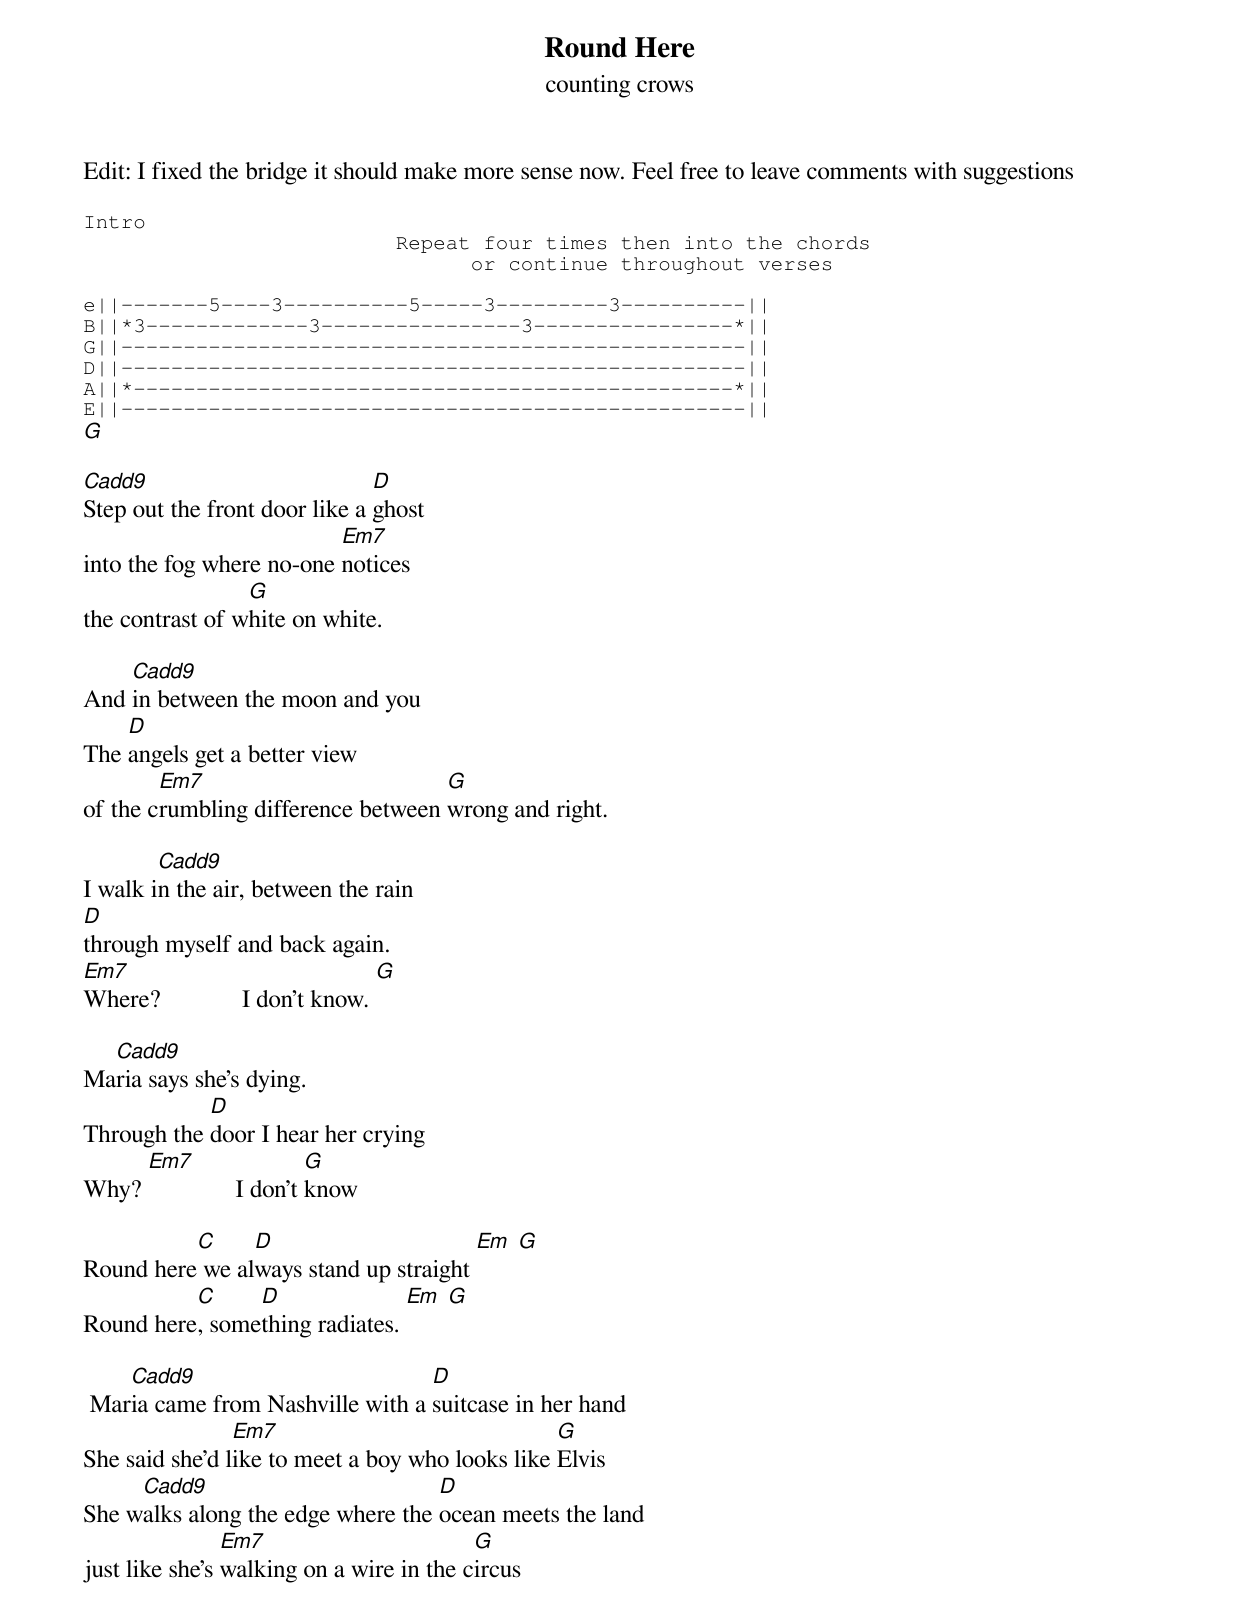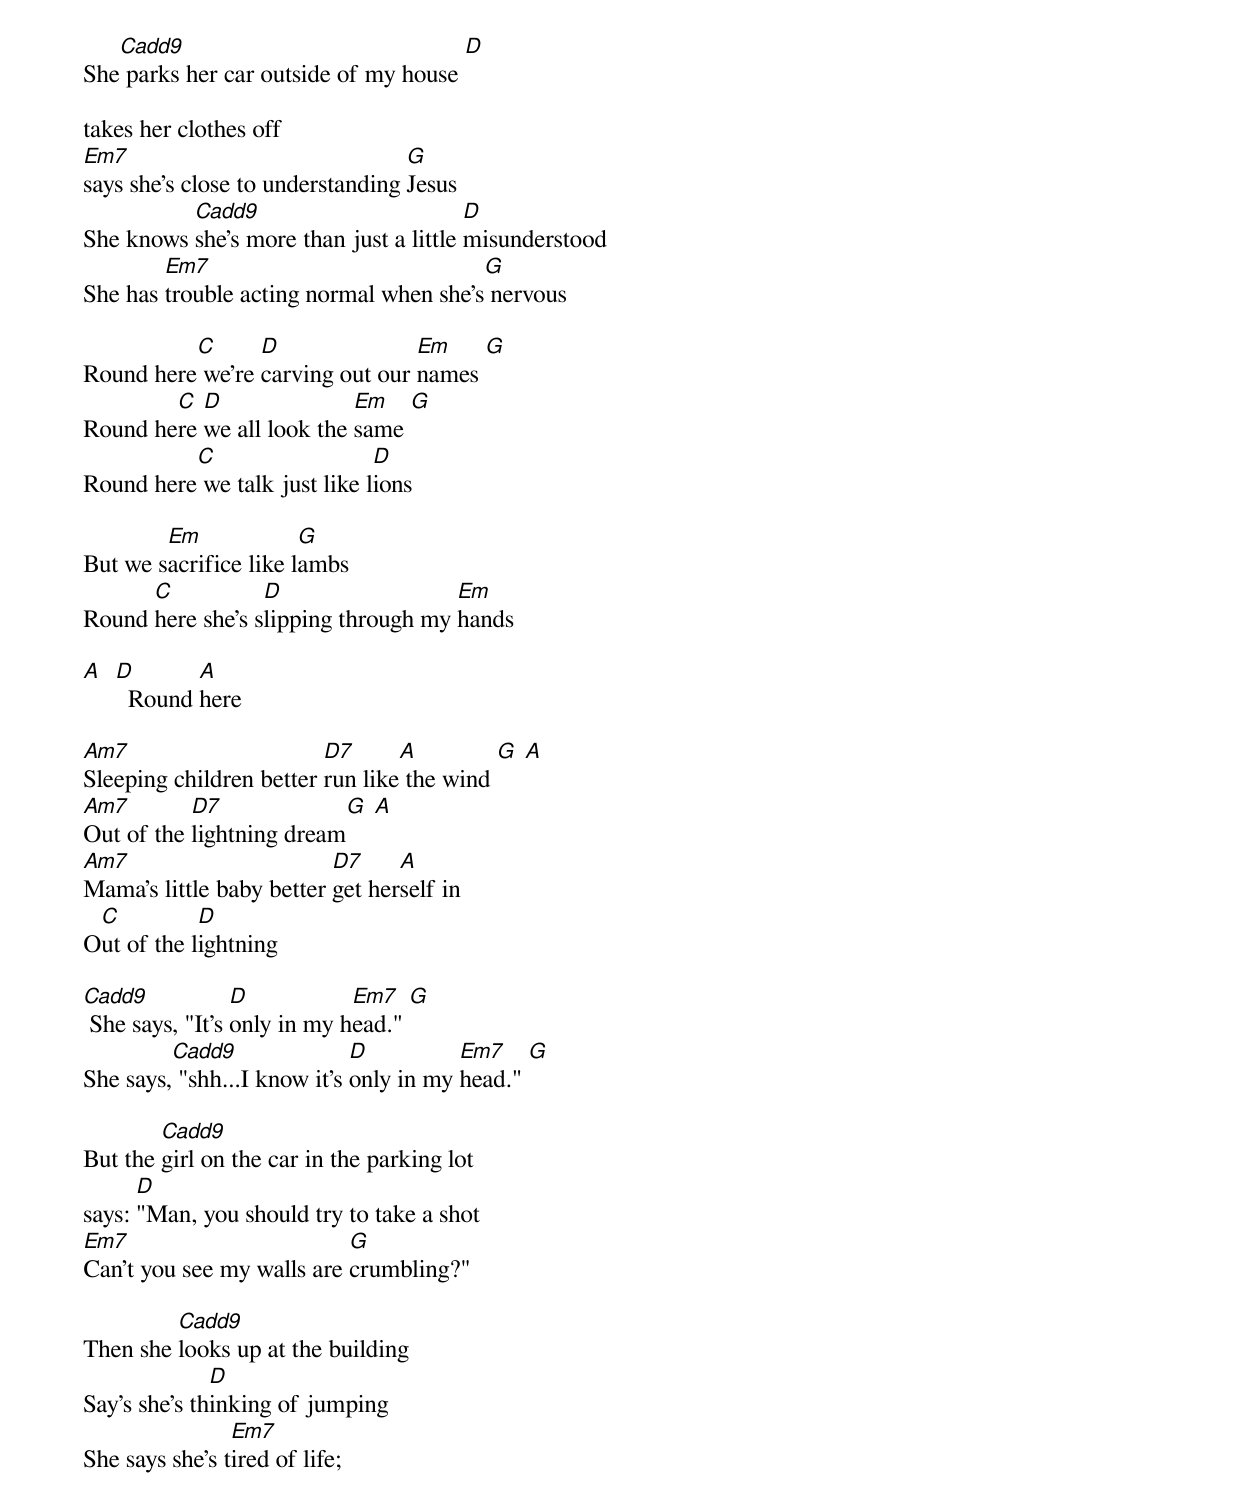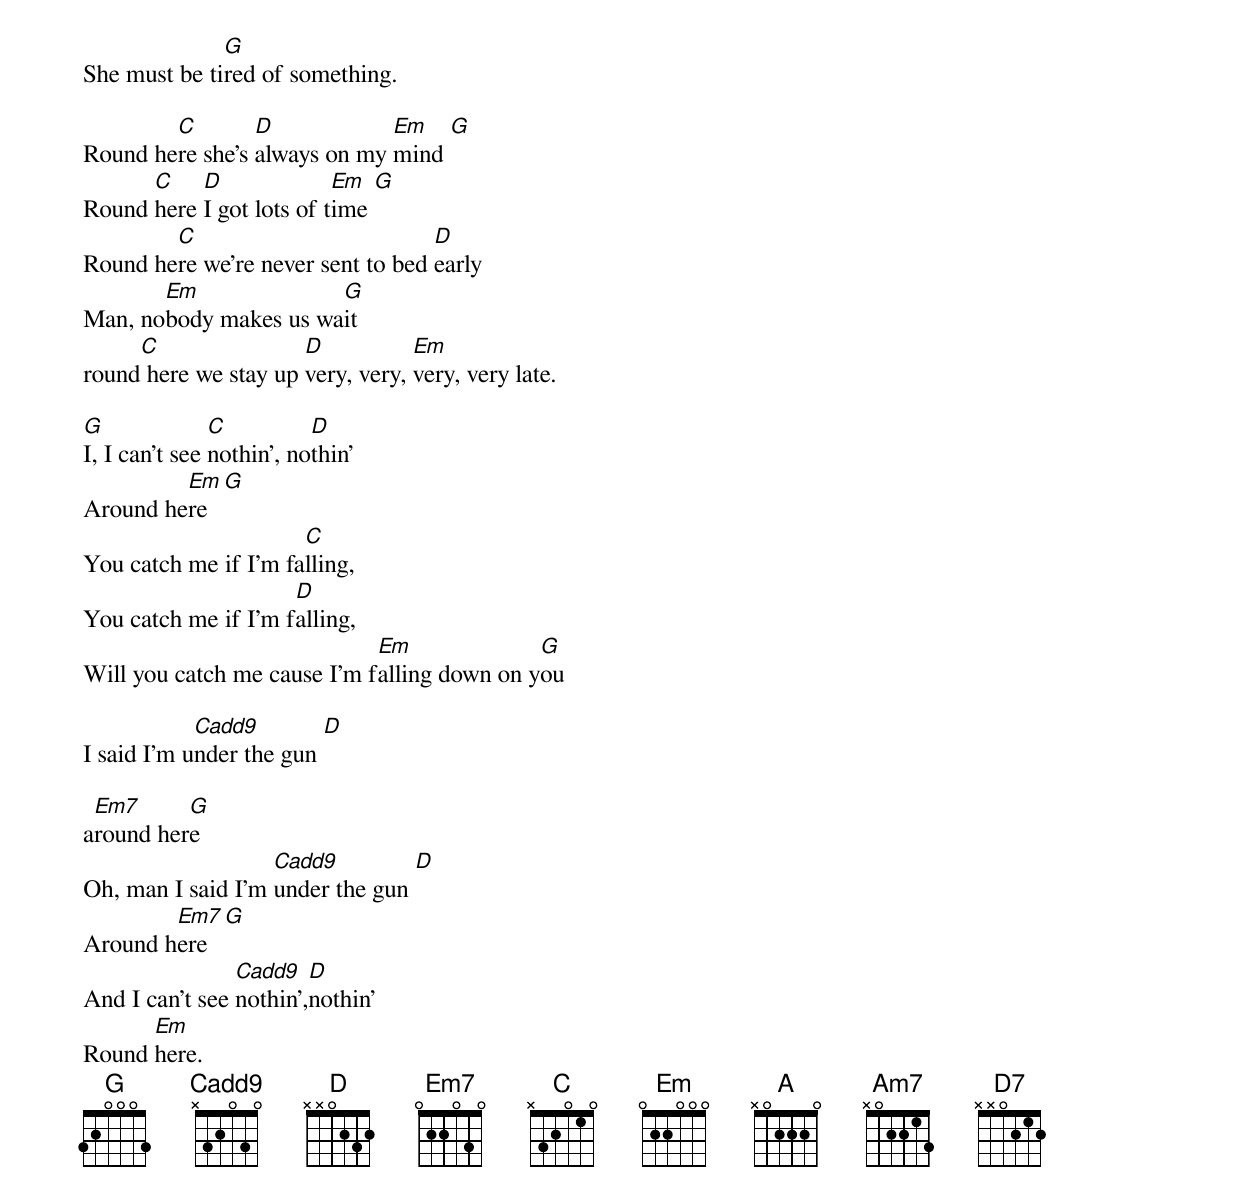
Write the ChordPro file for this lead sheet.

{title: Round Here}
{subtitle: counting crows}


Edit: I fixed the bridge it should make more sense now. Feel free to leave comments with suggestions

{sot}
Intro
                         Repeat four times then into the chords
                               or continue throughout verses

e||-------5----3----------5-----3---------3----------||
B||*3-------------3----------------3----------------*||
G||--------------------------------------------------||
D||--------------------------------------------------||
A||*------------------------------------------------*||
E||--------------------------------------------------||
{eot}
[G]

[Cadd9]Step out the front door like a [D]ghost
into the fog where no-one [Em7]notices
the contrast of w[G]hite on white.

And [Cadd9]in between the moon and you
The [D]angels get a better view
of the c[Em7]rumbling difference between [G]wrong and right.

I walk i[Cadd9]n the air, between the rain
[D]through myself and back again.
[Em7]Where?             I don't know. [G]

Ma[Cadd9]ria says she's dying.
Through the [D]door I hear her crying
Why? [Em7]              I don't [G]know

Round here[C] we al[D]ways stand up straight [Em] [G]
Round here[C], some[D]thing radiates. [Em] [G]

 Mar[Cadd9]ia came from Nashville with a [D]suitcase in her hand
She said she'd l[Em7]ike to meet a boy who looks like [G]Elvis
She w[Cadd9]alks along the edge where the [D]ocean meets the land
just like she's [Em7]walking on a wire in the c[G]ircus

She[Cadd9] parks her car outside of my house [D]

takes her clothes off
[Em7]says she's close to understanding [G]Jesus
She knows [Cadd9]she's more than just a little [D]misunderstood
She has [Em7]trouble acting normal when she's[G] nervous

Round here[C] we're [D]carving out our [Em]names [G]
Round he[C]re [D]we all look the [Em]same [G]
Round here[C] we talk just like l[D]ions

But we s[Em]acrifice like l[G]ambs
Round [C]here she's s[D]lipping through my [Em]hands

[A]  [D]  Round [A]here

[Am7]Sleeping children better [D7]run like[A] the wind [G] [A]
[Am7]Out of the [D7]lightning dream[G] [A]
[Am7]Mama's little baby better [D7]get her[A]self in
O[C]ut of the l[D]ightning

[Cadd9] She says, "It's [D]only in my h[Em7]ead." [G]
She says,[Cadd9] "shh...I know it's [D]only in my [Em7]head." [G]

But the [Cadd9]girl on the car in the parking lot
says: [D]"Man, you should try to take a shot
[Em7]Can't you see my walls are [G]crumbling?"

Then she [Cadd9]looks up at the building
Say's she's th[D]inking of jumping
She says she's t[Em7]ired of life;

She must be ti[G]red of something.

Round he[C]re she's [D]always on my [Em]mind [G]
Round [C]here [D]I got lots of t[Em]ime [G]
Round he[C]re we're never sent to bed [D]early
Man, no[Em]body makes us wa[G]it
round[C] here we stay up [D]very, very, [Em]very, very late.

[G]I, I can't see [C]nothin', no[D]thin'
Around he[Em]re [G]
You catch me if I'm fa[C]lling,
You catch me if I'm f[D]alling,
Will you catch me cause I'm f[Em]alling down on y[G]ou

I said I'm u[Cadd9]nder the gun [D]

a[Em7]round her[G]e
Oh, man I said I'm [Cadd9]under the gun [D]
Around h[Em7]ere [G]
And I can't see [Cadd9]nothin',[D]nothin'
Round [Em]here.
